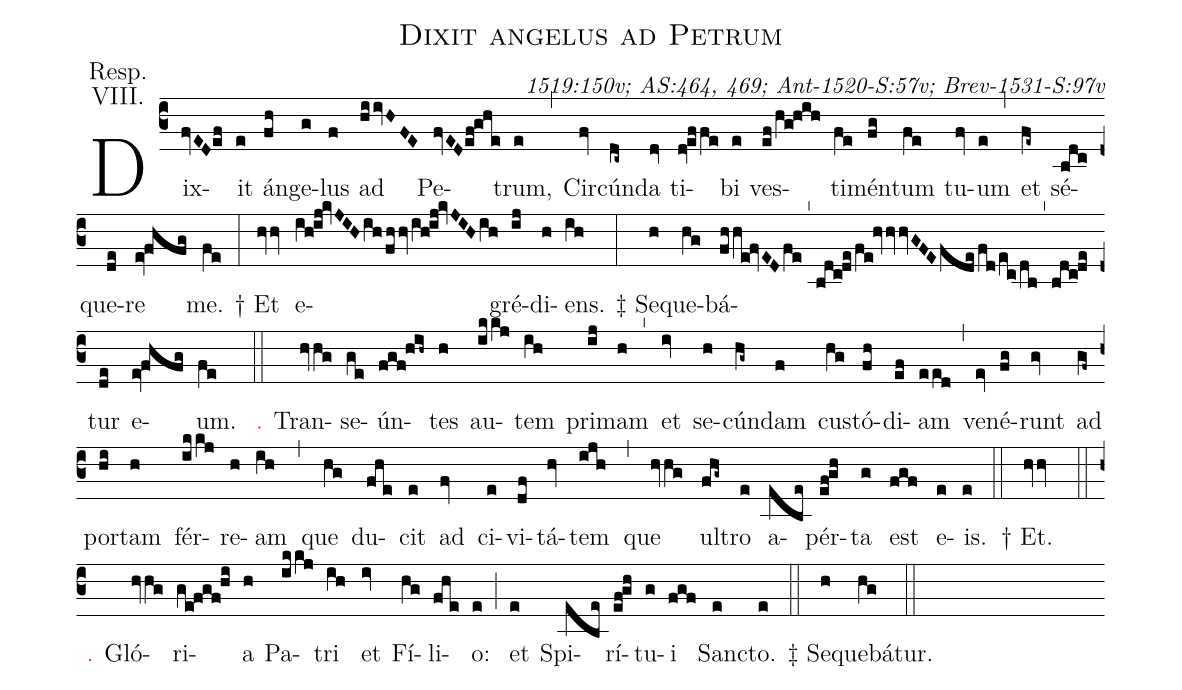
name: Dixit angelus ad Petrum;
commentary: 1519:150v; AS:464, 469; Ant-1520-S:57v; Brev-1531-S:97v;
annotation: Resp.;
annotation: VIII.;
%%
(c3) Dix(fvED/0ef)it(e) án(fh)ge(g)lus(f) ad(hiivHFE) Pe(fvED/0ef!ghe)trum,(e) (,)
Cir(fv)cún(dc~)da(dv) ti(dv!effe)bi(e) ves(ef/hg!hih)ti(fe)mén(fg)tum(fe) tu(fv)um(e) (,)
et(fe~) sé(bdc)que(de)re(ev!fhfg) me.(fe) (:)

†~Et(hvhv) e(ih!ij!kvJIHih/fhhvih!ij!kvJIHih)gré(ij)di(h)ens.(ih) (:)

‡~Se(h)que(hg)bá(fhhe!fvEDfe^bdc!de/fe!hvhvhvGFEfde/fd/ec/db^bdc!de)tur(de) e(ev!fhfg)um.(fe) (::)

<c>℣.</c> Tran(hvhg)se(ge)ún(fgf!hih~)tes(h) au(ikkj)tem(ih) pri(ij)mam(h) (^) et(iv) se(h)cún(hg~)dam(f) cus(hg)tó(fh)di(ef)am(eed) (,)
ve(ev)né(fg)runt(gv) ad(gf~) por(hi)tam(h) fér(ikkj)re(h)am(ih) (,)
que(hg) du(fhe)cit(e) ad(fv) ci(e)vi(df)tá(hv)tem(ijh) (,)
que(hvhg) ul(fhg~)tro(e) a(ebe)pér(ef!gh)ta(g) est(fgf) e(e)is.(e) (::)

†~Et.(hvhv) (::)

<c>℣.</c> Gló(hvhg)ri(ge!fgf!hi)a(h) Pa(ikkj)tri(ih) et(iv) Fí(hg)li(fhe)o:(e) (;)

et(e) Spi(ebe)rí(ef!gh)tu(g)i(fgf) Sanc(e)to.(e) (::)

‡~Se(h)quebátur.(hg) (::)
